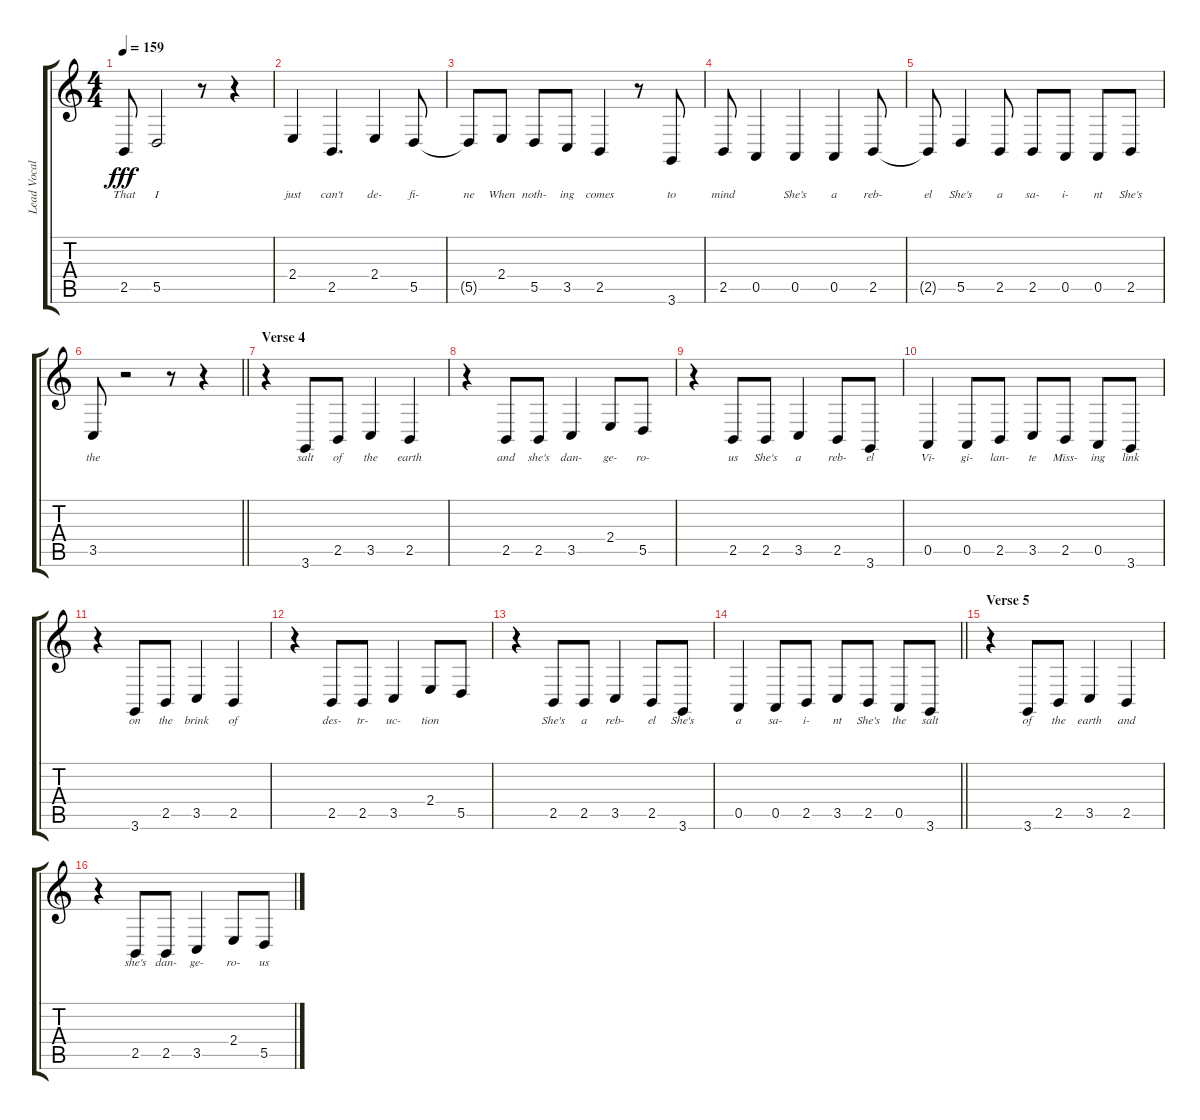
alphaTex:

\track ("Lead Vocals (Billie Joe Armstrong)" "Lead Vocal") {instrument electricgrandpiano}
\staff {score tabs}
\tuning (E4 B3 G3 D3 A2 E2) {hide}
\ts (4 4)
\tempo 159
\clef g2
\ks c
2.5{t}.8{lyrics (0 "That") lyrics (1 "") lyrics (2 "") lyrics (3 "") lyrics (4 "") dy fff} 5.5.2{lyrics (0 "I") lyrics (1 "") lyrics (2 "") lyrics (3 "") lyrics (4 "")} r.8 r.4 |
2.4.4{lyrics (0 "just") lyrics (1 "") lyrics (2 "") lyrics (3 "") lyrics (4 "")} 2.5.4{d lyrics (0 "can't") lyrics (1 "") lyrics (2 "") lyrics (3 "") lyrics (4 "")} 2.4.4{lyrics (0 "de-") lyrics (1 "") lyrics (2 "") lyrics (3 "") lyrics (4 "")} 5.5.8{lyrics (0 "fi-") lyrics (1 "") lyrics (2 "") lyrics (3 "") lyrics (4 "")} |
5.5{t}.8{lyrics (0 "ne") lyrics (1 "") lyrics (2 "") lyrics (3 "") lyrics (4 "")} 2.4.8{lyrics (0 "When") lyrics (1 "") lyrics (2 "") lyrics (3 "") lyrics (4 "")} 5.5.8{lyrics (0 "noth-") lyrics (1 "") lyrics (2 "") lyrics (3 "") lyrics (4 "")} 3.5.8{lyrics (0 "ing") lyrics (1 "") lyrics (2 "") lyrics (3 "") lyrics (4 "")} 2.5.4{lyrics (0 "comes") lyrics (1 "") lyrics (2 "") lyrics (3 "") lyrics (4 "")} r.8 3.6.8{lyrics (0 "to") lyrics (1 "") lyrics (2 "") lyrics (3 "") lyrics (4 "")} |
2.5.8{lyrics (0 "mind") lyrics (1 "") lyrics (2 "") lyrics (3 "") lyrics (4 "")} 0.5.4{lyrics (0 "") lyrics (1 "") lyrics (2 "") lyrics (3 "") lyrics (4 "")} 0.5.4{lyrics (0 "She's") lyrics (1 "") lyrics (2 "") lyrics (3 "") lyrics (4 "")} 0.5.4{lyrics (0 "a") lyrics (1 "") lyrics (2 "") lyrics (3 "") lyrics (4 "")} 2.5.8{lyrics (0 "reb-") lyrics (1 "") lyrics (2 "") lyrics (3 "") lyrics (4 "")} |
2.5{t}.8{lyrics (0 "el") lyrics (1 "") lyrics (2 "") lyrics (3 "") lyrics (4 "")} 5.5.4{lyrics (0 "She's") lyrics (1 "") lyrics (2 "") lyrics (3 "") lyrics (4 "")} 2.5.8{lyrics (0 "a") lyrics (1 "") lyrics (2 "") lyrics (3 "") lyrics (4 "")} 2.5.8{lyrics (0 "sa-") lyrics (1 "") lyrics (2 "") lyrics (3 "") lyrics (4 "")} 0.5.8{lyrics (0 "i-") lyrics (1 "") lyrics (2 "") lyrics (3 "") lyrics (4 "")} 0.5.8{lyrics (0 "nt") lyrics (1 "") lyrics (2 "") lyrics (3 "") lyrics (4 "")} 2.5.8{lyrics (0 "She's") lyrics (1 "") lyrics (2 "") lyrics (3 "") lyrics (4 "")} |
\barLineRight lightlight
3.5.8{lyrics (0 "the") lyrics (1 "") lyrics (2 "") lyrics (3 "") lyrics (4 "")} r.2 r.8 r.4 |
\section ("" "Verse 4")
r.4 3.6.8{lyrics (0 "salt") lyrics (1 "") lyrics (2 "") lyrics (3 "") lyrics (4 "")} 2.5.8{lyrics (0 "of") lyrics (1 "") lyrics (2 "") lyrics (3 "") lyrics (4 "")} 3.5.4{lyrics (0 "the") lyrics (1 "") lyrics (2 "") lyrics (3 "") lyrics (4 "")} 2.5.4{lyrics (0 "earth") lyrics (1 "") lyrics (2 "") lyrics (3 "") lyrics (4 "")} |
r.4 2.5.8{lyrics (0 "and") lyrics (1 "") lyrics (2 "") lyrics (3 "") lyrics (4 "")} 2.5.8{lyrics (0 "she's") lyrics (1 "") lyrics (2 "") lyrics (3 "") lyrics (4 "")} 3.5.4{lyrics (0 "dan-") lyrics (1 "") lyrics (2 "") lyrics (3 "") lyrics (4 "")} 2.4.8{lyrics (0 "ge-") lyrics (1 "") lyrics (2 "") lyrics (3 "") lyrics (4 "")} 5.5.8{lyrics (0 "ro-") lyrics (1 "") lyrics (2 "") lyrics (3 "") lyrics (4 "")} |
r.4 2.5.8{lyrics (0 "us") lyrics (1 "") lyrics (2 "") lyrics (3 "") lyrics (4 "")} 2.5.8{lyrics (0 "She's") lyrics (1 "") lyrics (2 "") lyrics (3 "") lyrics (4 "")} 3.5.4{lyrics (0 "a") lyrics (1 "") lyrics (2 "") lyrics (3 "") lyrics (4 "")} 2.5.8{lyrics (0 "reb-") lyrics (1 "") lyrics (2 "") lyrics (3 "") lyrics (4 "")} 3.6.8{lyrics (0 "el") lyrics (1 "") lyrics (2 "") lyrics (3 "") lyrics (4 "")} |
0.5.4{lyrics (0 "Vi-") lyrics (1 "") lyrics (2 "") lyrics (3 "") lyrics (4 "")} 0.5.8{lyrics (0 "gi-") lyrics (1 "") lyrics (2 "") lyrics (3 "") lyrics (4 "")} 2.5.8{lyrics (0 "lan-") lyrics (1 "") lyrics (2 "") lyrics (3 "") lyrics (4 "")} 3.5.8{lyrics (0 "te") lyrics (1 "") lyrics (2 "") lyrics (3 "") lyrics (4 "")} 2.5.8{lyrics (0 "Miss-") lyrics (1 "") lyrics (2 "") lyrics (3 "") lyrics (4 "")} 0.5.8{lyrics (0 "ing") lyrics (1 "") lyrics (2 "") lyrics (3 "") lyrics (4 "")} 3.6.8{lyrics (0 "link") lyrics (1 "") lyrics (2 "") lyrics (3 "") lyrics (4 "")} |
r.4 3.6.8{lyrics (0 "on") lyrics (1 "") lyrics (2 "") lyrics (3 "") lyrics (4 "")} 2.5.8{lyrics (0 "the") lyrics (1 "") lyrics (2 "") lyrics (3 "") lyrics (4 "")} 3.5.4{lyrics (0 "brink") lyrics (1 "") lyrics (2 "") lyrics (3 "") lyrics (4 "")} 2.5.4{lyrics (0 "of") lyrics (1 "") lyrics (2 "") lyrics (3 "") lyrics (4 "")} |
r.4 2.5.8{lyrics (0 "des-") lyrics (1 "") lyrics (2 "") lyrics (3 "") lyrics (4 "")} 2.5.8{lyrics (0 "tr-") lyrics (1 "") lyrics (2 "") lyrics (3 "") lyrics (4 "")} 3.5.4{lyrics (0 "uc-") lyrics (1 "") lyrics (2 "") lyrics (3 "") lyrics (4 "")} 2.4.8{lyrics (0 "tion") lyrics (1 "") lyrics (2 "") lyrics (3 "") lyrics (4 "")} 5.5.8{lyrics (0 "") lyrics (1 "") lyrics (2 "") lyrics (3 "") lyrics (4 "")} |
r.4 2.5.8{lyrics (0 "She's") lyrics (1 "") lyrics (2 "") lyrics (3 "") lyrics (4 "")} 2.5.8{lyrics (0 "a") lyrics (1 "") lyrics (2 "") lyrics (3 "") lyrics (4 "")} 3.5.4{lyrics (0 "reb-") lyrics (1 "") lyrics (2 "") lyrics (3 "") lyrics (4 "")} 2.5.8{lyrics (0 "el") lyrics (1 "") lyrics (2 "") lyrics (3 "") lyrics (4 "")} 3.6.8{lyrics (0 "She's") lyrics (1 "") lyrics (2 "") lyrics (3 "") lyrics (4 "")} |
\barLineRight lightlight
0.5.4{lyrics (0 "a") lyrics (1 "") lyrics (2 "") lyrics (3 "") lyrics (4 "")} 0.5.8{lyrics (0 "sa-") lyrics (1 "") lyrics (2 "") lyrics (3 "") lyrics (4 "")} 2.5.8{lyrics (0 "i-") lyrics (1 "") lyrics (2 "") lyrics (3 "") lyrics (4 "")} 3.5.8{lyrics (0 "nt") lyrics (1 "") lyrics (2 "") lyrics (3 "") lyrics (4 "")} 2.5.8{lyrics (0 "She's") lyrics (1 "") lyrics (2 "") lyrics (3 "") lyrics (4 "")} 0.5.8{lyrics (0 "the") lyrics (1 "") lyrics (2 "") lyrics (3 "") lyrics (4 "")} 3.6.8{lyrics (0 "salt") lyrics (1 "") lyrics (2 "") lyrics (3 "") lyrics (4 "")} |
\section ("" "Verse 5")
r.4 3.6.8{lyrics (0 "of") lyrics (1 "") lyrics (2 "") lyrics (3 "") lyrics (4 "")} 2.5.8{lyrics (0 "the") lyrics (1 "") lyrics (2 "") lyrics (3 "") lyrics (4 "")} 3.5.4{lyrics (0 "earth") lyrics (1 "") lyrics (2 "") lyrics (3 "") lyrics (4 "")} 2.5.4{lyrics (0 "and") lyrics (1 "") lyrics (2 "") lyrics (3 "") lyrics (4 "")} |
r.4 2.5.8{lyrics (0 "she's") lyrics (1 "") lyrics (2 "") lyrics (3 "") lyrics (4 "")} 2.5.8{lyrics (0 "dan-") lyrics (1 "") lyrics (2 "") lyrics (3 "") lyrics (4 "")} 3.5.4{lyrics (0 "ge-") lyrics (1 "") lyrics (2 "") lyrics (3 "") lyrics (4 "")} 2.4.8{lyrics (0 "ro-") lyrics (1 "") lyrics (2 "") lyrics (3 "") lyrics (4 "")} 5.5.8{lyrics (0 "us") lyrics (1 "") lyrics (2 "") lyrics (3 "") lyrics (4 "")}
